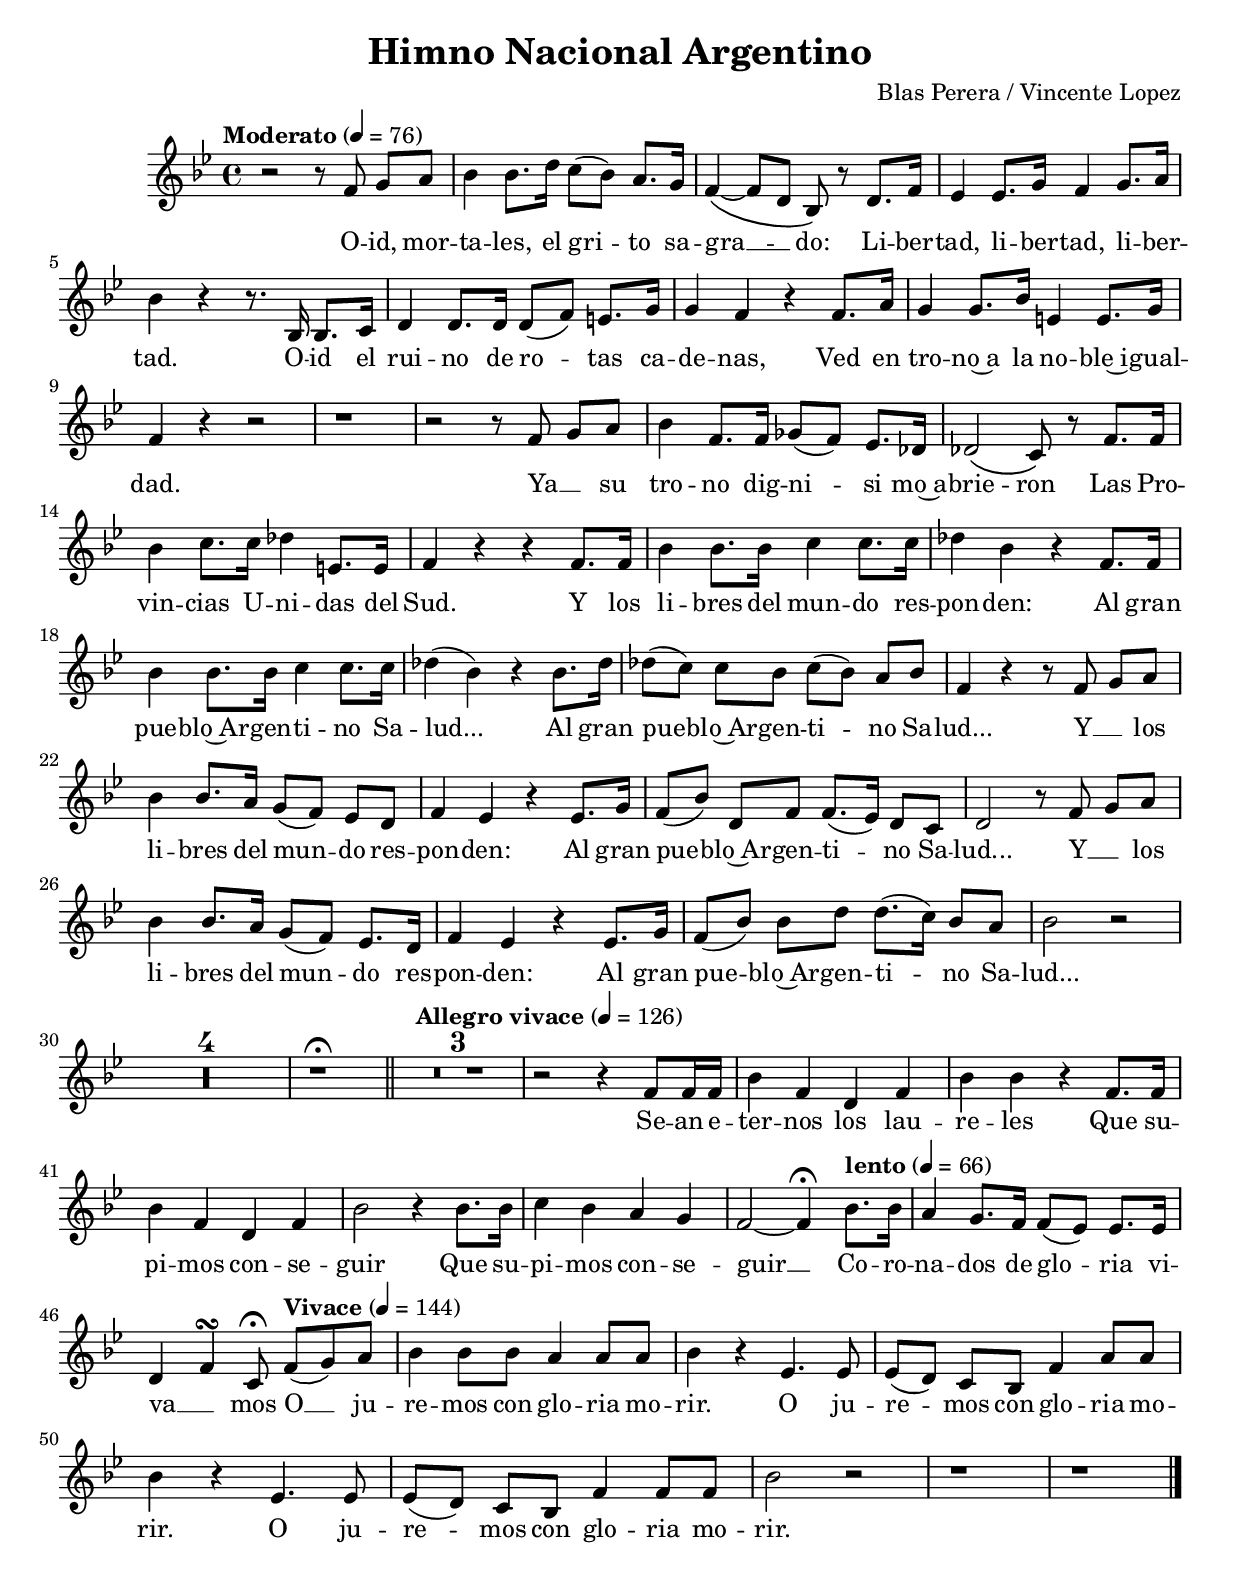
% Created on Mon Sep 20 15:23:38 CEST 2010
\version "2.22.0"

#(set-default-paper-size "a4")

%\paper { indent = 0\cm}

\header {
  title = "Himno Nacional Argentino"
  subtitle = ""
  composer = "Blas Perera / Vincente Lopez"
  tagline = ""

}

conductor_size = 20
individual_size = 20

\include "utils/macros.ly"



armure = {
\accidentalStyle modern-cautionary
\compressEmptyMeasures
\time 4/4
\tempo "Moderato" 4 = 76
\set Timing.beamExceptions = #'()
\key bes \major
}


sop_music = {
  r2 r8 f g a 
  bes4 bes8. d16 c8( bes) a8. g16
  f4~\( 8 d bes\) r d8. f16
  es4 8. g16 f4 g8. a16
  bes4 r r8. bes,16 8. c16
  d4 8. 16 8( f) e8. g16
  g4 f r f8. a16
  g4 8. bes16 e,4 8. g16
  f4 r r2 r1 r2 r8 f g a
  bes4 f8. 16 ges8( f) es8. des16
  des2\( c8\) r f8. 16 
  bes4  c8. 16 des4 e,8. 16
  f4 r r f8. 16 bes4 8. 16 c4 8. 16
  des4 bes r f8. 16 
  bes4 8. 16 c4 8. 16
  des4( bes) r bes8. des16
  des8( c) c bes c( bes) a bes f4
  r r8 f g a
  bes4 8. a16 g8( f) es d f4 es r es8. g16
  f8( bes) d, f f8.( es16) d8 c d2 r8 f g a
  bes4 8. a16 g8( f) es8. d16 f4 es r es8. g16
  f8( bes8) 8 d8 8.( c16) bes8 a bes2 r R1*4 r1\fermata
  \bar "||"
  \tempo "Allegro vivace" 4=126
  R1*3
  r2 r4 f8 16 f bes4 f d f bes4 4 r
  f8. 16 bes4 f d f bes2 r4
  bes8. 16 c4 bes a g f2~ 4\fermata
  \tempo "lento" 4=66 bes8. 16
  a4 g8. f16 8( es8) 8. 16
  d4 f\turn c8\fermata 
  \tempo "Vivace" 4=144 f[( g) a]
  bes4 8 8 a4 8 8 bes4 r
  es,4. 8 8( d) c bes f'4 a8 8 bes4 r
  es,4. 8 8( d) c bes f'4 8 8 bes2 r r1 r1
\fine
}
	


sop_lyrics = \lyricmode {
  O -- id, mor -- ta -- les,
  el gri -- to sa -- gra __ _ -- do:
  Li -- ber -- tad, li -- ber -- tad, li -- ber -- tad.
  
  O -- id el rui -- no de ro -- tas ca -- de -- nas,
  Ved en tro -- no~a la no -- ble~i -- gual -- dad.
  
  Ya __ _ su tro -- no dig -- ni -- si mo~a -- brie -- ron
  Las Pro -- vin -- cias U -- ni -- das del Sud.
  
  Y los li -- bres del mun -- do res -- pon -- den:
  Al gran pue -- blo~Ar -- gen -- ti -- no Sa -- lud...
  Al gran pue -- blo~Ar -- gen -- ti -- no Sa -- lud...
  
  Y __ _ los li -- bres del mun -- do res -- pon -- den:
  Al gran pue -- blo~Ar -- gen -- ti -- no Sa -- lud...
  Y __ _ los li -- bres del mun -- do res -- pon -- den:
  Al gran pue -- blo~Ar -- gen -- ti -- no Sa -- lud...
  
  Se -- an e -- ter -- nos los lau -- re -- les
  Que su -- pi -- mos con -- se -- guir
  Que su -- pi -- mos con -- se -- guir __
  Co -- ro -- na -- dos de glo -- ria vi -- va __ _ mos
  O __ ju -- re -- mos con glo -- ria mo -- rir.
  O ju -- re -- mos con glo -- ria mo -- rir.
  O ju -- re -- mos con glo -- ria mo -- rir.
}


sop = \new Staff \with {instrumentName=""
  shortInstrumentName =""} <<
  \soprano_style
  \armure
  \relative c' {
\sop_music}
  \addlyrics {\sop_lyrics}
>>

#(set-global-staff-size conductor_size)
\book {
  \score {
        \layout {
  \context {
    \Staff
    \RemoveEmptyStaves
  }
}
      \sop

  }
  \score {
    \unfoldRepeats
    <<
      \sop
    >>
    \midi {}
  }
}
